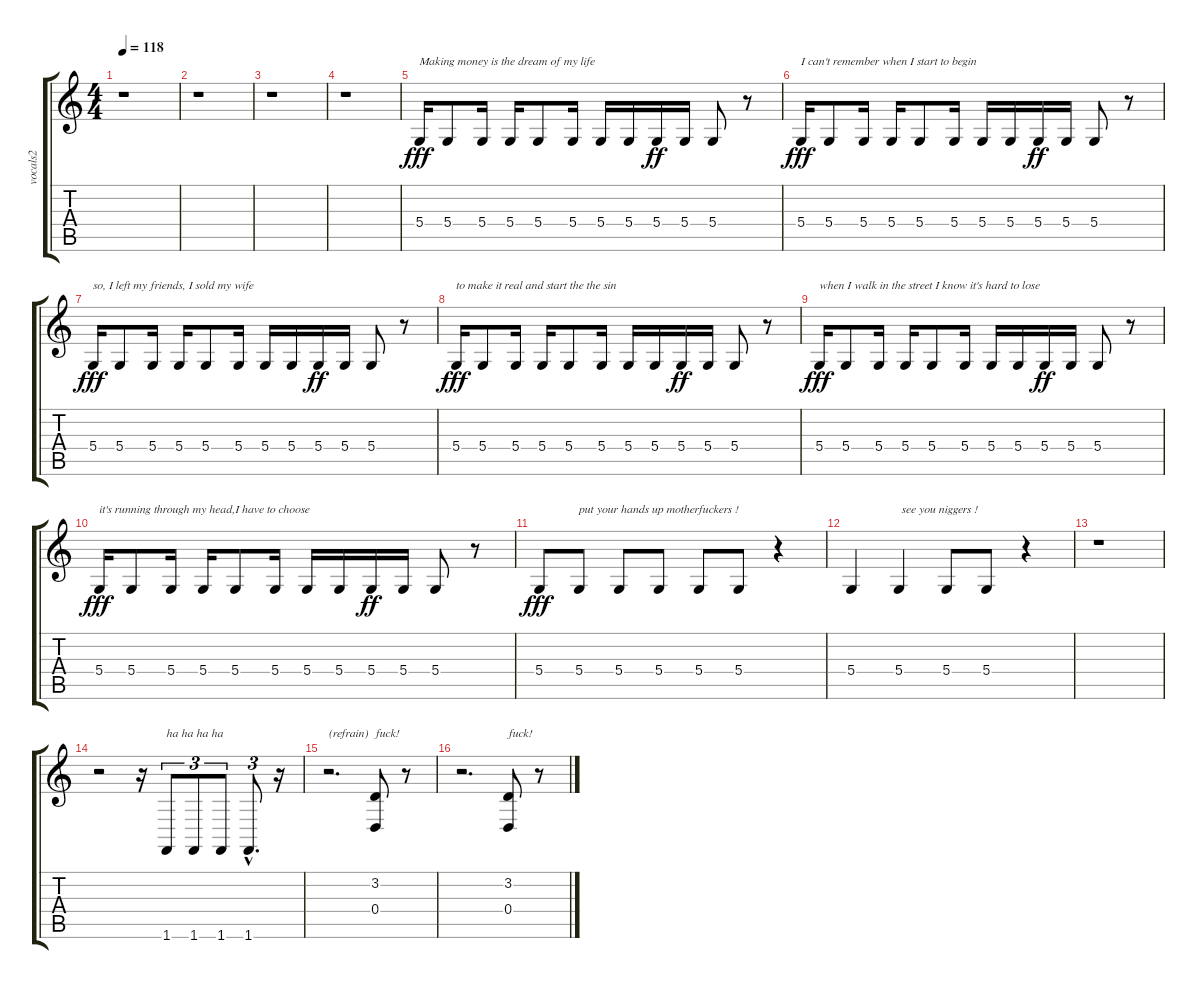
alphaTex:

\track ("vocals2" "vocals2") {instrument choiraahs}
\staff {score tabs}
\tuning (E4 B3 G3 D3 A2 E2) {hide}
\ts (4 4)
\tempo 118
\clef g2
\ks c
r.1{dy f} |
r.1 |
r.1 |
r.1 |
5.4.16{txt "Making money is the dream of my life" dy fff} 5.4.8 5.4.16 5.4.16 5.4.8 5.4.16 5.4.16 5.4.16 5.4.16{dy ff} 5.4.16 5.4.8 r.8 |
5.4.16{txt "I can't remember when I start to begin" dy fff} 5.4.8 5.4.16 5.4.16 5.4.8 5.4.16 5.4.16 5.4.16 5.4.16{dy ff} 5.4.16 5.4.8 r.8 |
5.4.16{txt "so, I left my friends, I sold my wife" dy fff} 5.4.8 5.4.16 5.4.16 5.4.8 5.4.16 5.4.16 5.4.16 5.4.16{dy ff} 5.4.16 5.4.8 r.8 |
5.4.16{txt "to make it real and start the the sin" dy fff} 5.4.8 5.4.16 5.4.16 5.4.8 5.4.16 5.4.16 5.4.16 5.4.16{dy ff} 5.4.16 5.4.8 r.8 |
5.4.16{txt "when I walk in the street I know it's hard to lose" dy fff} 5.4.8 5.4.16 5.4.16 5.4.8 5.4.16 5.4.16 5.4.16 5.4.16{dy ff} 5.4.16 5.4.8 r.8 |
5.4.16{txt "it's running through my head,I have to choose" dy fff} 5.4.8 5.4.16 5.4.16 5.4.8 5.4.16 5.4.16 5.4.16 5.4.16{dy ff} 5.4.16 5.4.8 r.8 |
5.4.8{dy fff} 5.4.8{txt "put your hands up motherfuckers !"} 5.4.8 5.4.8 5.4.8 5.4.8 r.4 |
5.4.4 5.4.4{txt " see you niggers !"} 5.4.8 5.4.8 r.4 |
r.1 |
r.2 r.16 1.6.8{tu (3 2) txt "ha ha ha ha"} 1.6.8{tu (3 2)} 1.6.8{tu (3 2)} 1.6{hac}.8{d tu (3 2)} r.16 |
r.2{d txt "(refrain)"} (3.2 0.4).8{txt "fuck!"} r.8 |
r.2{d} (3.2 0.4).8{txt "fuck!"} r.8
